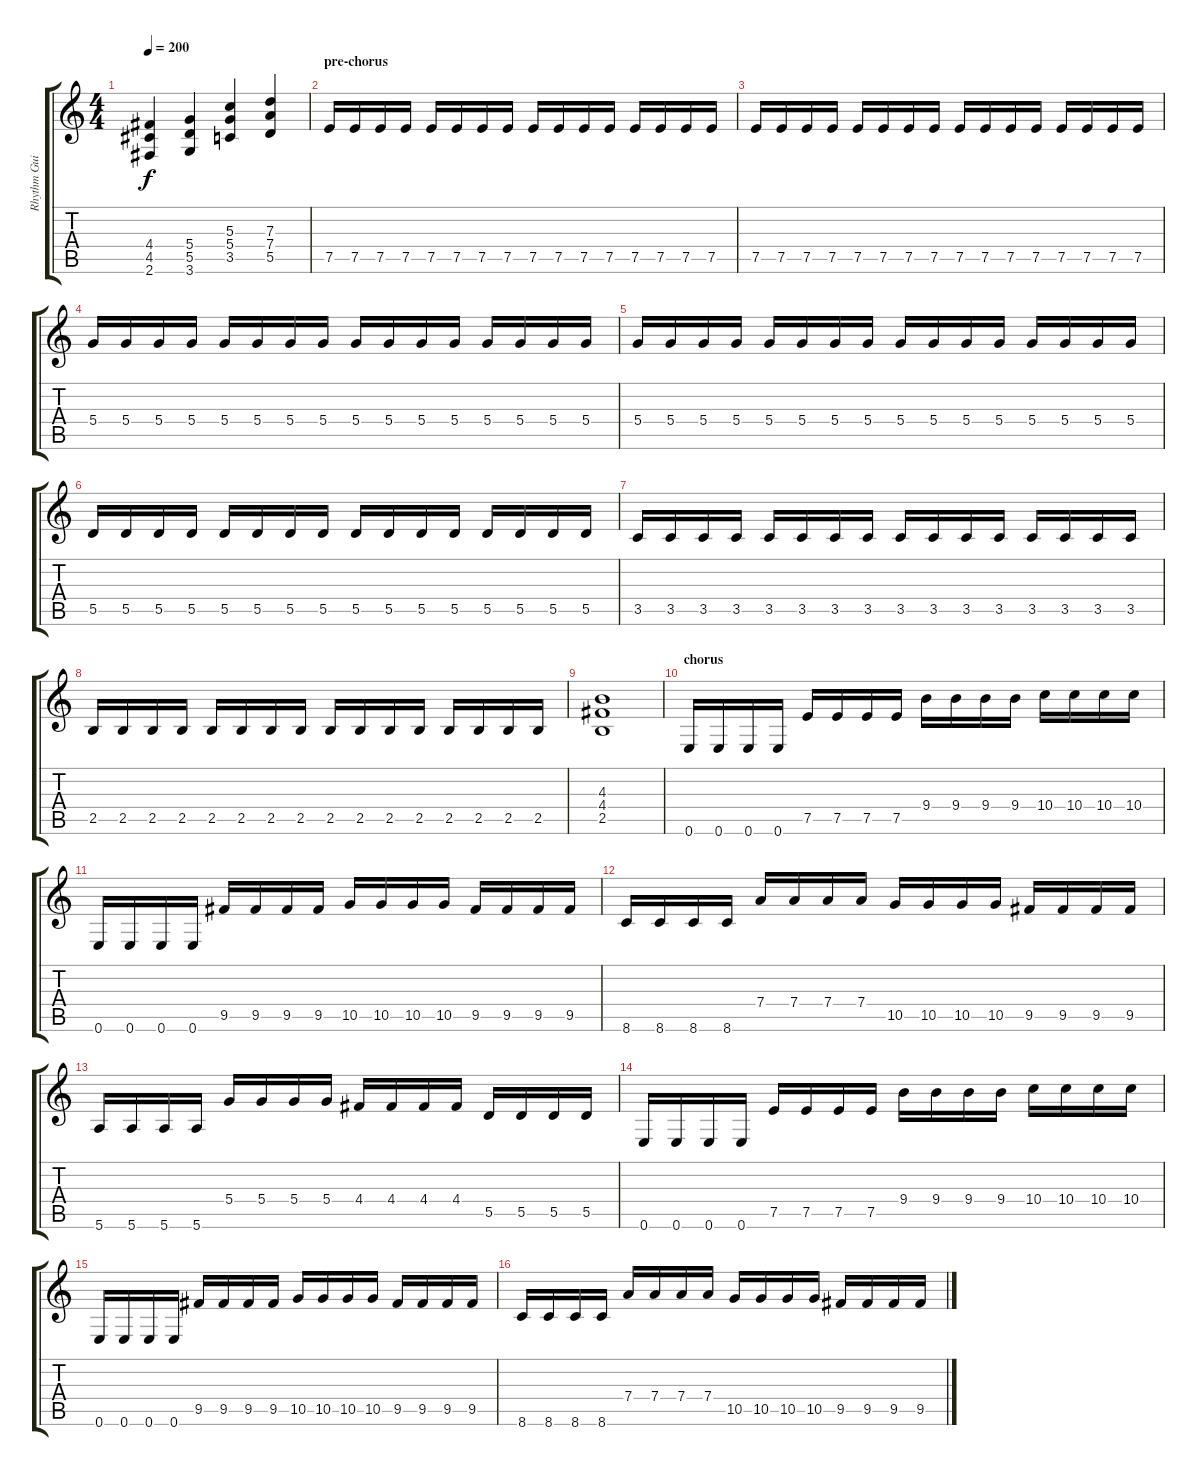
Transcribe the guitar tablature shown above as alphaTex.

\track ("Rhythm Guitar" "Rhythm Gui") {instrument distortionguitar}
\staff {score tabs}
\tuning (E4 B3 G3 D3 A2 E2) {hide}
\ts (4 4)
\tempo 200
\clef g2
\ks c
(4.4{t} 4.5{t} 2.6{t}).4{dy f} (5.4 5.5 3.6).4 (5.3 5.4 3.5).4 (7.3 7.4 5.5).4 |
\section ("" "pre-chorus")
7.5.16 7.5.16 7.5.16 7.5.16 7.5.16 7.5.16 7.5.16 7.5.16 7.5.16 7.5.16 7.5.16 7.5.16 7.5.16 7.5.16 7.5.16 7.5.16 |
7.5.16 7.5.16 7.5.16 7.5.16 7.5.16 7.5.16 7.5.16 7.5.16 7.5.16 7.5.16 7.5.16 7.5.16 7.5.16 7.5.16 7.5.16 7.5.16 |
5.4.16 5.4.16 5.4.16 5.4.16 5.4.16 5.4.16 5.4.16 5.4.16 5.4.16 5.4.16 5.4.16 5.4.16 5.4.16 5.4.16 5.4.16 5.4.16 |
5.4.16 5.4.16 5.4.16 5.4.16 5.4.16 5.4.16 5.4.16 5.4.16 5.4.16 5.4.16 5.4.16 5.4.16 5.4.16 5.4.16 5.4.16 5.4.16 |
5.5.16 5.5.16 5.5.16 5.5.16 5.5.16 5.5.16 5.5.16 5.5.16 5.5.16 5.5.16 5.5.16 5.5.16 5.5.16 5.5.16 5.5.16 5.5.16 |
3.5.16 3.5.16 3.5.16 3.5.16 3.5.16 3.5.16 3.5.16 3.5.16 3.5.16 3.5.16 3.5.16 3.5.16 3.5.16 3.5.16 3.5.16 3.5.16 |
2.5.16 2.5.16 2.5.16 2.5.16 2.5.16 2.5.16 2.5.16 2.5.16 2.5.16 2.5.16 2.5.16 2.5.16 2.5.16 2.5.16 2.5.16 2.5.16 |
(4.3 4.4 2.5).1 |
\section ("" "chorus")
0.6.16 0.6.16 0.6.16 0.6.16 7.5.16 7.5.16 7.5.16 7.5.16 9.4.16 9.4.16 9.4.16 9.4.16 10.4.16 10.4.16 10.4.16 10.4.16 |
0.6.16 0.6.16 0.6.16 0.6.16 9.5.16 9.5.16 9.5.16 9.5.16 10.5.16 10.5.16 10.5.16 10.5.16 9.5.16 9.5.16 9.5.16 9.5.16 |
8.6.16 8.6.16 8.6.16 8.6.16 7.4.16 7.4.16 7.4.16 7.4.16 10.5.16 10.5.16 10.5.16 10.5.16 9.5.16 9.5.16 9.5.16 9.5.16 |
5.6.16 5.6.16 5.6.16 5.6.16 5.4.16 5.4.16 5.4.16 5.4.16 4.4.16 4.4.16 4.4.16 4.4.16 5.5.16 5.5.16 5.5.16 5.5.16 |
0.6.16 0.6.16 0.6.16 0.6.16 7.5.16 7.5.16 7.5.16 7.5.16 9.4.16 9.4.16 9.4.16 9.4.16 10.4.16 10.4.16 10.4.16 10.4.16 |
0.6.16 0.6.16 0.6.16 0.6.16 9.5.16 9.5.16 9.5.16 9.5.16 10.5.16 10.5.16 10.5.16 10.5.16 9.5.16 9.5.16 9.5.16 9.5.16 |
8.6.16 8.6.16 8.6.16 8.6.16 7.4.16 7.4.16 7.4.16 7.4.16 10.5.16 10.5.16 10.5.16 10.5.16 9.5.16 9.5.16 9.5.16 9.5.16
